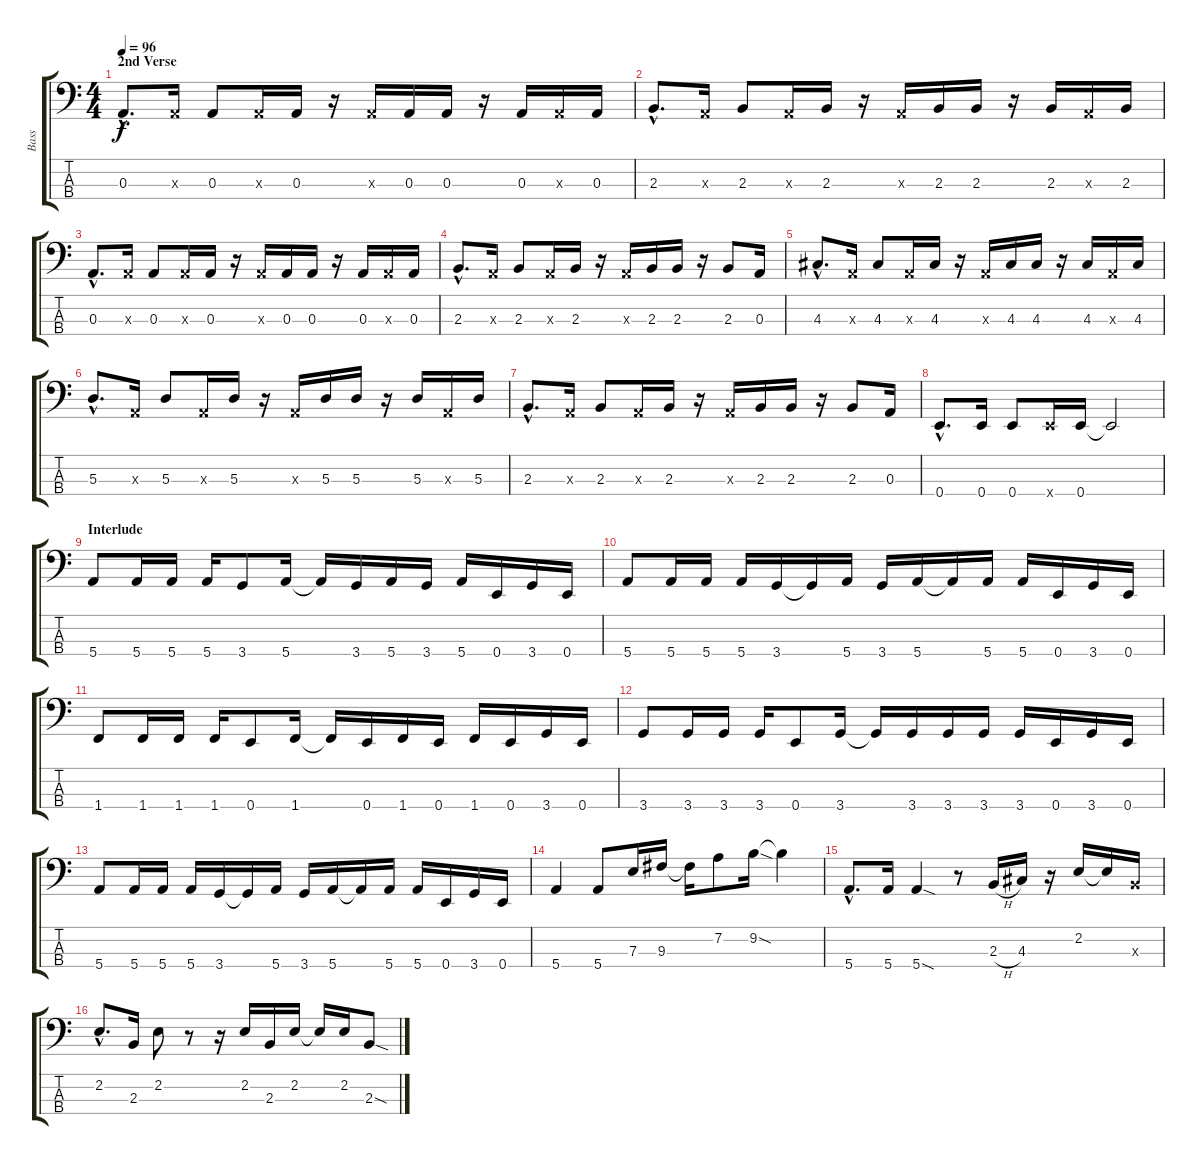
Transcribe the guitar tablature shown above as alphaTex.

\track ("Bass" "Bass") {instrument electricbassfinger}
\staff {score tabs}
\tuning (G2 D2 A1 E1) {hide}
\ts (4 4)
\section ("" "2nd Verse")
\tempo 96
\clef f4
\ks c
0.3{hac}.8{d dy f} 0.3{x}.16 0.3.8 0.3{x}.16 0.3.16 r.16 0.3{x}.16 0.3.16 0.3.16 r.16 0.3.16 0.3{x}.16 0.3.16 |
2.3{hac}.8{d} 0.3{x}.16 2.3.8 0.3{x}.16 2.3.16 r.16 0.3{x}.16 2.3.16 2.3.16 r.16 2.3.16 0.3{x}.16 2.3.16 |
0.3{hac}.8{d} 0.3{x}.16 0.3.8 0.3{x}.16 0.3.16 r.16 0.3{x}.16 0.3.16 0.3.16 r.16 0.3.16 0.3{x}.16 0.3.16 |
2.3{hac}.8{d} 0.3{x}.16 2.3.8 0.3{x}.16 2.3.16 r.16 0.3{x}.16 2.3.16 2.3.16 r.16 2.3.8 0.3.16 |
4.3{hac}.8{d} 0.3{x}.16 4.3.8 0.3{x}.16 4.3.16 r.16 0.3{x}.16 4.3.16 4.3.16 r.16 4.3.16 0.3{x}.16 4.3.16 |
5.3{hac}.8{d} 0.3{x}.16 5.3.8 0.3{x}.16 5.3.16 r.16 0.3{x}.16 5.3.16 5.3.16 r.16 5.3.16 0.3{x}.16 5.3.16 |
2.3{hac}.8{d} 0.3{x}.16 2.3.8 0.3{x}.16 2.3.16 r.16 0.3{x}.16 2.3.16 2.3.16 r.16 2.3.8 0.3.16 |
0.4{hac}.8{d} 0.4.16 0.4.8 0.4{x}.16 0.4.16 0.4{t}.2 |
\section ("" "Interlude")
5.4.8 5.4.16 5.4.16 5.4.16 3.4.8 5.4.16 5.4{t}.16 3.4.16 5.4.16 3.4.16 5.4.16 0.4.16 3.4.16 0.4.16 |
5.4.8 5.4.16 5.4.16 5.4.16 3.4.16 3.4{t}.16 5.4.16 3.4.16 5.4.16 5.4{t}.16 5.4.16 5.4.16 0.4.16 3.4.16 0.4.16 |
1.4.8 1.4.16 1.4.16 1.4.16 0.4.8 1.4.16 1.4{t}.16 0.4.16 1.4.16 0.4.16 1.4.16 0.4.16 3.4.16 0.4.16 |
3.4.8 3.4.16 3.4.16 3.4.16 0.4.8 3.4.16 3.4{t}.16 3.4.16 3.4.16 3.4.16 3.4.16 0.4.16 3.4.16 0.4.16 |
5.4.8 5.4.16 5.4.16 5.4.16 3.4.16 3.4{t}.16 5.4.16 3.4.16 5.4.16 5.4{t}.16 5.4.16 5.4.16 0.4.16 3.4.16 0.4.16 |
5.4.4 5.4.8 7.3.16 9.3.16 9.3{t}.16 7.2.8 9.2{sod}.16 9.2{t}.4 |
5.4{hac}.8{d} 5.4.16 5.4{sod}.4 r.8 2.3{h}.16 4.3.16 r.16 2.2.16 2.2{t}.16 2.3{x}.16 |
2.2{hac}.8{d} 2.3.16 2.2.8 r.8 r.16 2.2.16 2.3.16 2.2.16 2.2{t}.16 2.2.16 2.3{sod}.8
